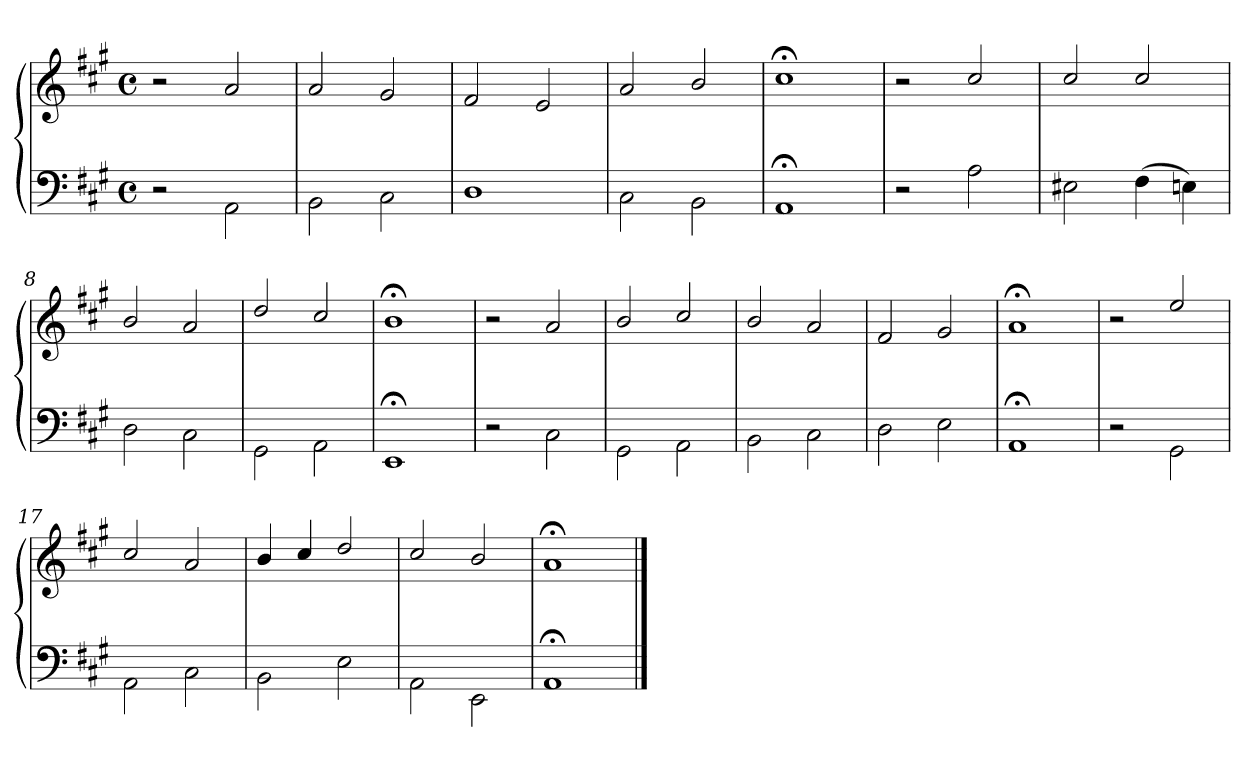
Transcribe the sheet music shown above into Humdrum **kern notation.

**kern	**kern
*part1	*part1
*staff2	*staff1
*clefF4	*clefG2
*k[f#c#g#]	*k[f#c#g#]
*M4/4	*M4/4
*met(c)	*met(c)
=1	=1
2r	2r
2AA\	2a/
=2	=2
2BB\	2a/
2C#\	2g#/
=3	=3
1D\	2f#/
.	2e/
=4	=4
2C#\	2a/
2BB\	2b/
=5	=5
1AA;\	1cc#;</
=6	=6
2r	2r
2A\	2cc#/
=7	=7
2E#X\	2cc#/
(4F#\	2cc#/
4En\)	.
=8	=8
2D\	2b/
2C#\	2a/
=9	=9
2GG#\	2dd/
2AA\	2cc#/
=10	=10
1EE;\	1b;</
!!LO:LB:g=z
=11	=11
2r	2r
2C#\	2a/
=12	=12
2GG#\	2b/
2AA\	2cc#/
=13	=13
2BB\	2b/
2C#\	2a/
=14	=14
2D\	2f#/
2E\	2g#/
=15	=15
1AA;\	1a;</
=16	=16
2r	2r
2GG#\	2ee/
=17	=17
2AA\	2cc#/
2C#\	2a/
=18	=18
2BB\	4b/
.	4cc#/
2E\	2dd/
=19	=19
2AA\	2cc#/
2EE\	2b/
=20	=20
1AA;\	1a;</
==	==
*-	*-
